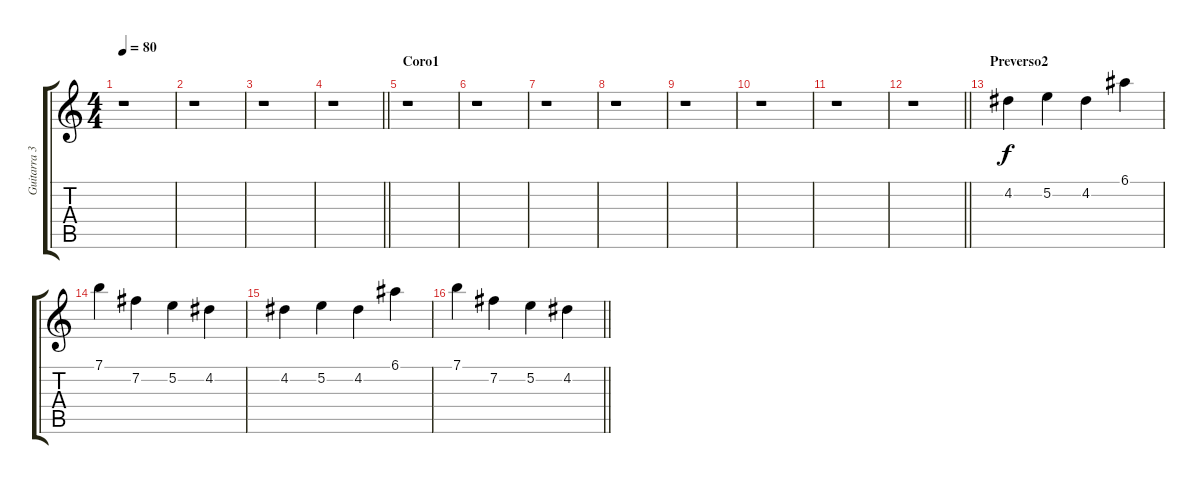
\track ("Guitarra 3" "Guitarra 3") {instrument distortionguitar}
\staff {score tabs}
\tuning (E4 B3 G3 D3 A2 E2) {hide}
\ts (4 4)
\tempo 80
\clef g2
\ks c
r.1{dy f} |
r.1 |
r.1 |
\barLineRight lightlight
r.1 |
\section ("" "Coro1")
r.1 |
r.1 |
r.1 |
r.1 |
r.1 |
r.1 |
r.1 |
\barLineRight lightlight
r.1 |
\section ("" "Preverso2")
4.2.4 5.2.4 4.2.4 6.1.4 |
7.1.4 7.2.4 5.2.4 4.2.4 |
4.2.4 5.2.4 4.2.4 6.1.4 |
\barLineRight lightlight
7.1.4 7.2.4 5.2.4 4.2.4
